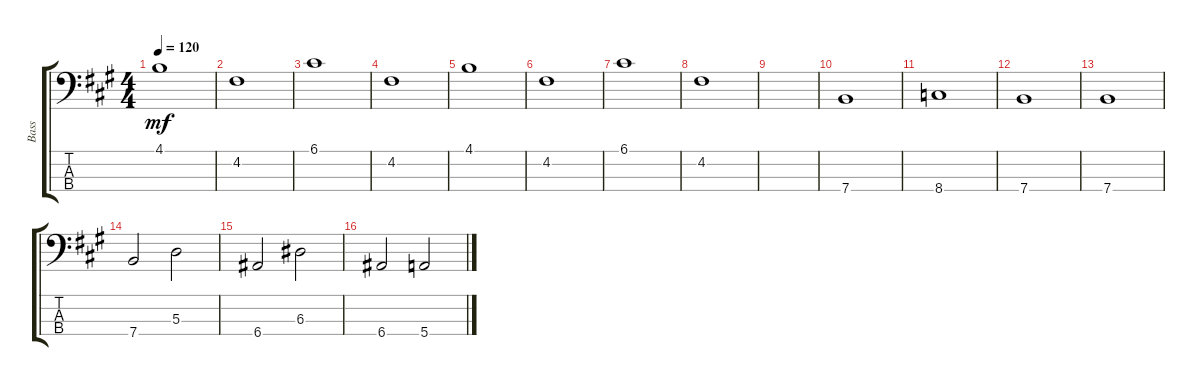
\track ("Bass" "Bass") {instrument acousticguitarnylon}
\staff {score tabs}
\tuning (G2 D2 A1 E1) {hide}
\ts (4 4)
\tempo 120
\clef f4
\ks f#minor
4.1.1{dy mf} |
4.2.1 |
6.1.1 |
4.2.1 |
4.1.1 |
4.2.1 |
6.1.1 |
4.2.1 |
|
7.4.1 |
8.4.1 |
7.4.1 |
7.4.1 |
7.4.2 5.3.2 |
6.4.2 6.3.2 |
6.4.2 5.4.2
